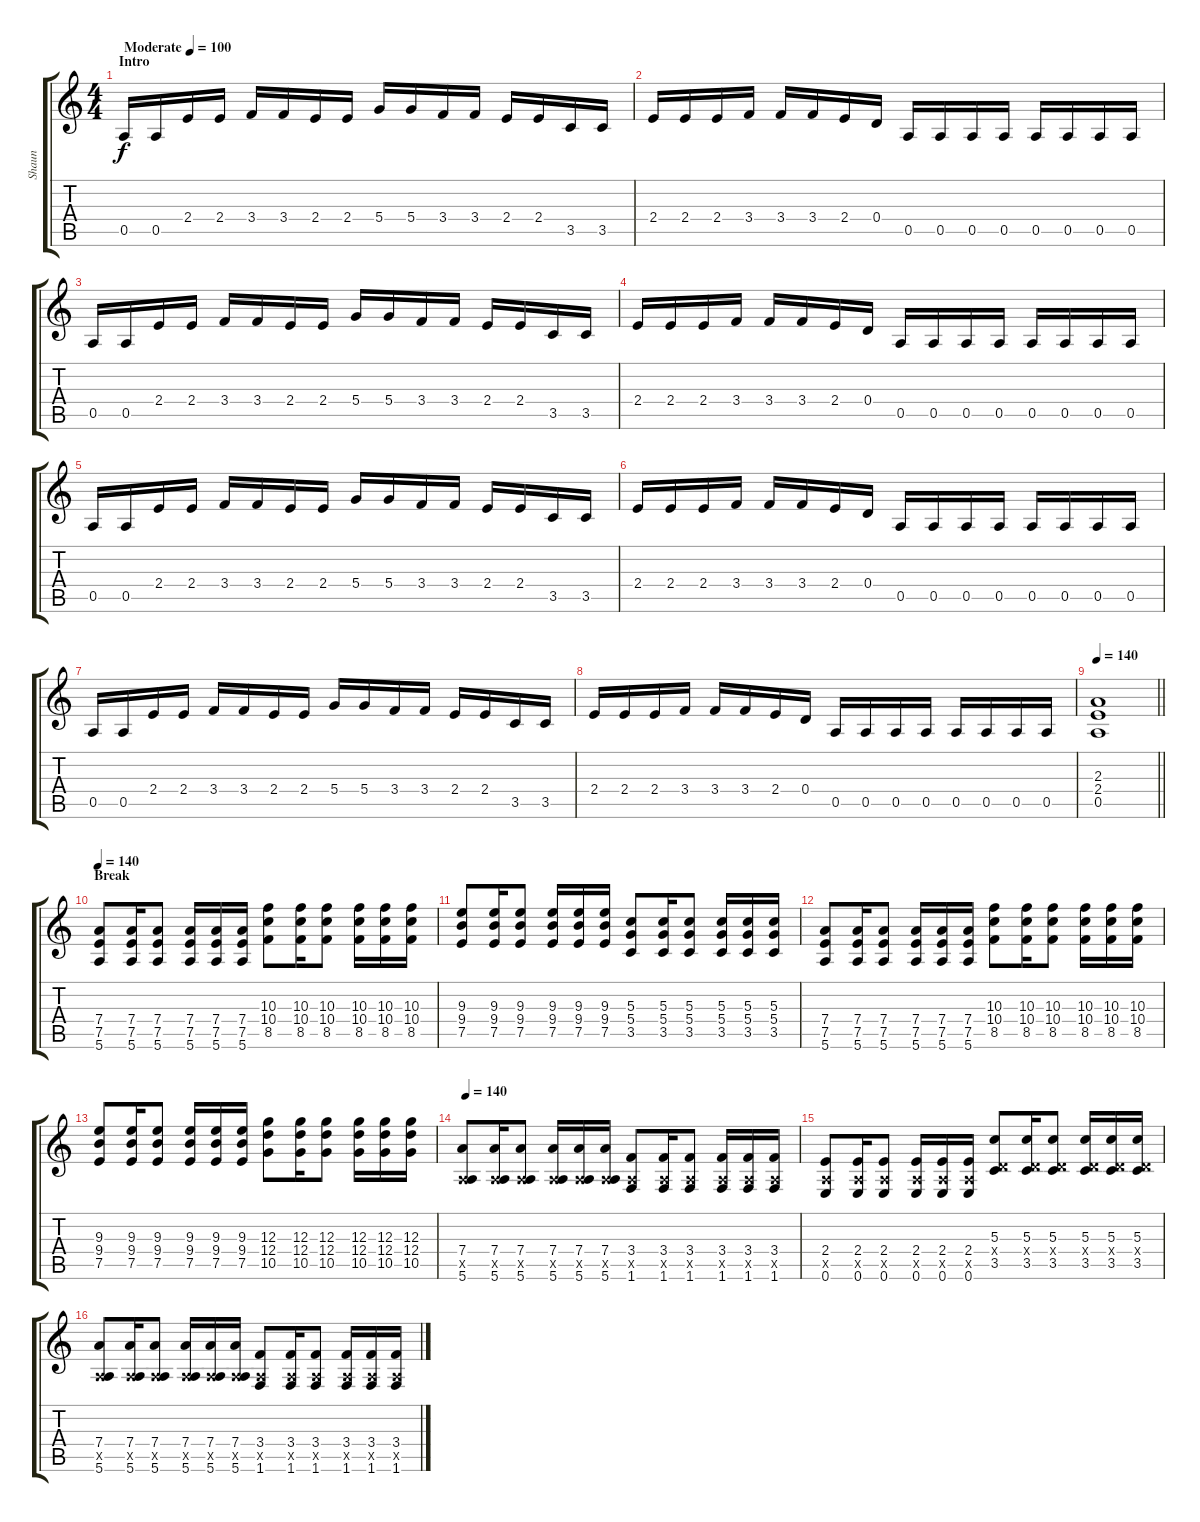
\track ("Shaun" "Shaun") {instrument overdrivenguitar}
\staff {score tabs}
\tuning (E4 B3 G3 D3 A2 E2) {hide}
\ts (4 4)
\section ("" "Intro")
\tempo (100 "Moderate")
\clef g2
\ks c
0.5.16{dy f instrument overdrivenguitar} 0.5.16 2.4.16 2.4.16 3.4.16 3.4.16 2.4.16 2.4.16 5.4.16 5.4.16 3.4.16 3.4.16 2.4.16 2.4.16 3.5.16 3.5.16 |
2.4.16 2.4.16 2.4.16 3.4.16 3.4.16 3.4.16 2.4.16 0.4.16 0.5.16 0.5.16 0.5.16 0.5.16 0.5.16 0.5.16 0.5.16 0.5.16 |
0.5.16 0.5.16 2.4.16 2.4.16 3.4.16 3.4.16 2.4.16 2.4.16 5.4.16 5.4.16 3.4.16 3.4.16 2.4.16 2.4.16 3.5.16 3.5.16 |
2.4.16 2.4.16 2.4.16 3.4.16 3.4.16 3.4.16 2.4.16 0.4.16 0.5.16 0.5.16 0.5.16 0.5.16 0.5.16 0.5.16 0.5.16 0.5.16 |
0.5.16 0.5.16 2.4.16 2.4.16 3.4.16 3.4.16 2.4.16 2.4.16 5.4.16 5.4.16 3.4.16 3.4.16 2.4.16 2.4.16 3.5.16 3.5.16 |
2.4.16 2.4.16 2.4.16 3.4.16 3.4.16 3.4.16 2.4.16 0.4.16 0.5.16 0.5.16 0.5.16 0.5.16 0.5.16 0.5.16 0.5.16 0.5.16 |
0.5.16 0.5.16 2.4.16 2.4.16 3.4.16 3.4.16 2.4.16 2.4.16 5.4.16 5.4.16 3.4.16 3.4.16 2.4.16 2.4.16 3.5.16 3.5.16 |
2.4.16 2.4.16 2.4.16 3.4.16 3.4.16 3.4.16 2.4.16 0.4.16 0.5.16 0.5.16 0.5.16 0.5.16 0.5.16 0.5.16 0.5.16 0.5.16 |
\tempo 140
\barLineRight lightlight
(2.3 2.4 0.5).1 |
\section ("" "Break")
\tempo 140
(7.4 7.5 5.6).8 (7.4 7.5 5.6).16 (7.4 7.5 5.6).8 (7.4 7.5 5.6).16 (7.4 7.5 5.6).16 (7.4 7.5 5.6).16 (10.3 10.4 8.5).8 (10.3 10.4 8.5).16 (10.3 10.4 8.5).8 (10.3 10.4 8.5).16 (10.3 10.4 8.5).16 (10.3 10.4 8.5).16 |
(9.3 9.4 7.5).8 (9.3 9.4 7.5).16 (9.3 9.4 7.5).8 (9.3 9.4 7.5).16 (9.3 9.4 7.5).16 (9.3 9.4 7.5).16 (5.3 5.4 3.5).8 (5.3 5.4 3.5).16 (5.3 5.4 3.5).8 (5.3 5.4 3.5).16 (5.3 5.4 3.5).16 (5.3 5.4 3.5).16 |
(7.4 7.5 5.6).8 (7.4 7.5 5.6).16 (7.4 7.5 5.6).8 (7.4 7.5 5.6).16 (7.4 7.5 5.6).16 (7.4 7.5 5.6).16 (10.3 10.4 8.5).8 (10.3 10.4 8.5).16 (10.3 10.4 8.5).8 (10.3 10.4 8.5).16 (10.3 10.4 8.5).16 (10.3 10.4 8.5).16 |
(9.3 9.4 7.5).8 (9.3 9.4 7.5).16 (9.3 9.4 7.5).8 (9.3 9.4 7.5).16 (9.3 9.4 7.5).16 (9.3 9.4 7.5).16 (12.3 12.4 10.5).8 (12.3 12.4 10.5).16 (12.3 12.4 10.5).8 (12.3 12.4 10.5).16 (12.3 12.4 10.5).16 (12.3 12.4 10.5).16 |
\tempo 140
(7.4 0.5{x} 5.6).8 (7.4 0.5{x} 5.6).16 (7.4 0.5{x} 5.6).8 (7.4 0.5{x} 5.6).16 (7.4 0.5{x} 5.6).16 (7.4 0.5{x} 5.6).16 (3.4 0.5{x} 1.6).8 (3.4 0.5{x} 1.6).16 (3.4 0.5{x} 1.6).8 (3.4 0.5{x} 1.6).16 (3.4 0.5{x} 1.6).16 (3.4 0.5{x} 1.6).16 |
(2.4 0.5{x} 0.6).8 (2.4 0.5{x} 0.6).16 (2.4 0.5{x} 0.6).8 (2.4 0.5{x} 0.6).16 (2.4 0.5{x} 0.6).16 (2.4 0.5{x} 0.6).16 (5.3 0.4{x} 3.5).8 (5.3 0.4{x} 3.5).16 (5.3 0.4{x} 3.5).8 (5.3 0.4{x} 3.5).16 (5.3 0.4{x} 3.5).16 (5.3 0.4{x} 3.5).16 |
(7.4 0.5{x} 5.6).8 (7.4 0.5{x} 5.6).16 (7.4 0.5{x} 5.6).8 (7.4 0.5{x} 5.6).16 (7.4 0.5{x} 5.6).16 (7.4 0.5{x} 5.6).16 (3.4 0.5{x} 1.6).8 (3.4 0.5{x} 1.6).16 (3.4 0.5{x} 1.6).8 (3.4 0.5{x} 1.6).16 (3.4 0.5{x} 1.6).16 (3.4 0.5{x} 1.6).16
